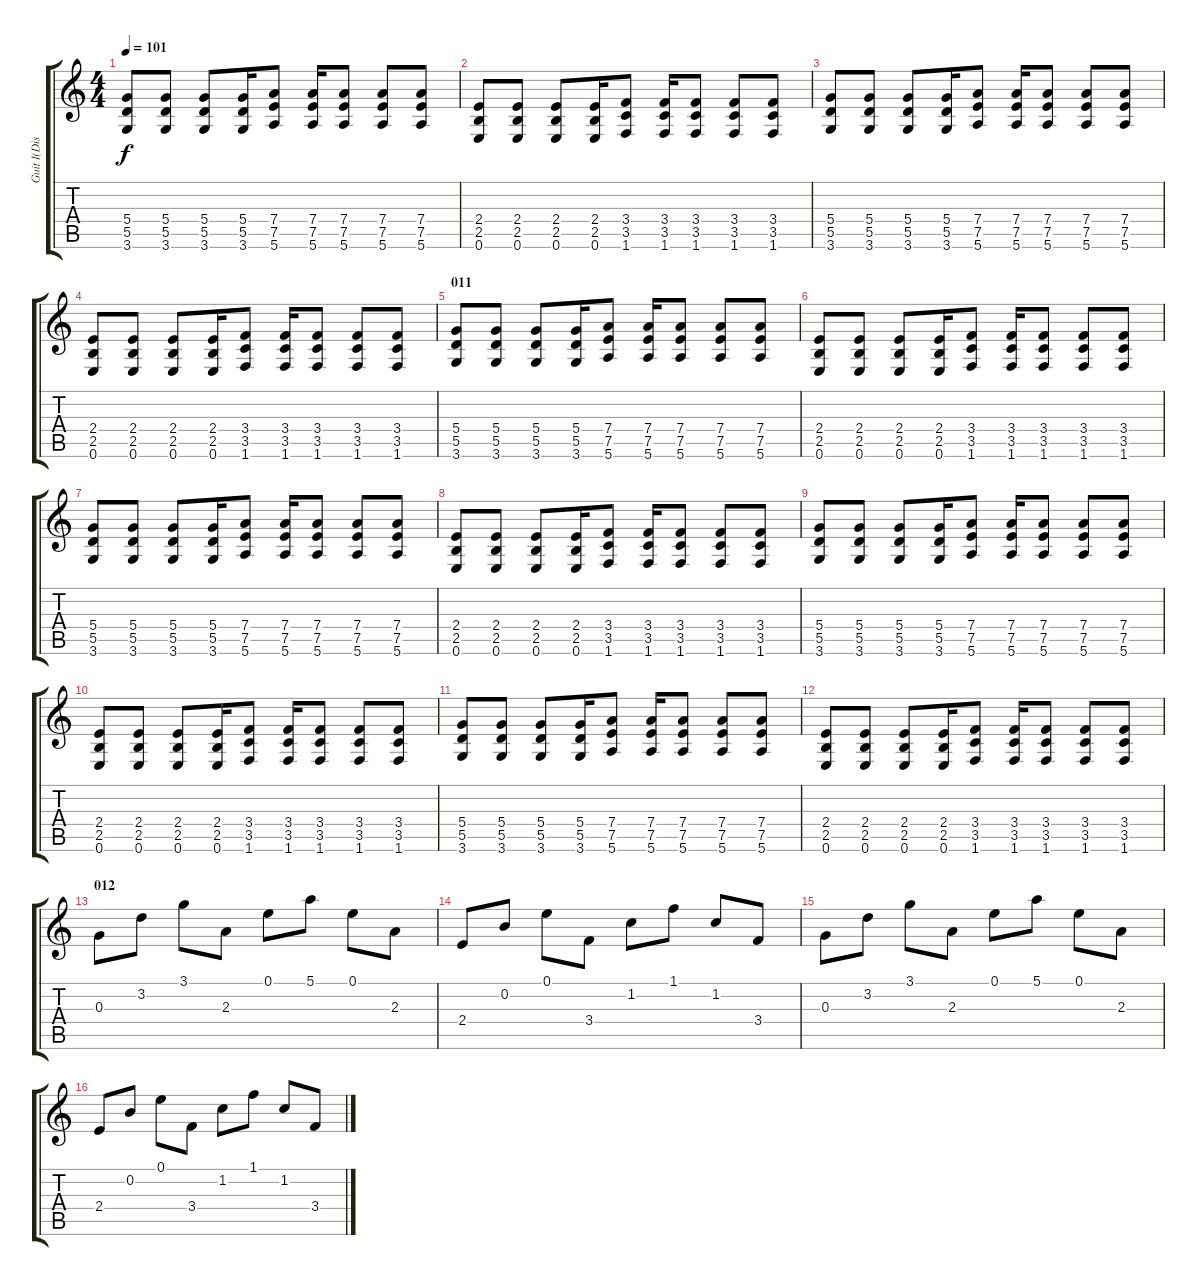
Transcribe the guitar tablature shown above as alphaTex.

\track ("Guit I(Dist)" "Guit I(Dis") {instrument distortionguitar}
\staff {score tabs}
\tuning (E4 B3 G3 D3 A2 E2) {hide}
\ts (4 4)
\tempo 101
\clef g2
\ks c
(5.4 5.5 3.6).8{dy f} (5.4 5.5 3.6).8 (5.4 5.5 3.6).8 (5.4 5.5 3.6).16 (7.4 7.5 5.6).8 (7.4 7.5 5.6).16 (7.4 7.5 5.6).8 (7.4 7.5 5.6).8 (7.4 7.5 5.6).8 |
(2.4 2.5 0.6).8 (2.4 2.5 0.6).8 (2.4 2.5 0.6).8 (2.4 2.5 0.6).16 (3.4 3.5 1.6).8 (3.4 3.5 1.6).16 (3.4 3.5 1.6).8 (3.4 3.5 1.6).8 (3.4 3.5 1.6).8 |
(5.4 5.5 3.6).8 (5.4 5.5 3.6).8 (5.4 5.5 3.6).8 (5.4 5.5 3.6).16 (7.4 7.5 5.6).8 (7.4 7.5 5.6).16 (7.4 7.5 5.6).8 (7.4 7.5 5.6).8 (7.4 7.5 5.6).8 |
(2.4 2.5 0.6).8 (2.4 2.5 0.6).8 (2.4 2.5 0.6).8 (2.4 2.5 0.6).16 (3.4 3.5 1.6).8 (3.4 3.5 1.6).16 (3.4 3.5 1.6).8 (3.4 3.5 1.6).8 (3.4 3.5 1.6).8 |
\section ("" "011")
(5.4 5.5 3.6).8 (5.4 5.5 3.6).8 (5.4 5.5 3.6).8 (5.4 5.5 3.6).16 (7.4 7.5 5.6).8 (7.4 7.5 5.6).16 (7.4 7.5 5.6).8 (7.4 7.5 5.6).8 (7.4 7.5 5.6).8 |
(2.4 2.5 0.6).8 (2.4 2.5 0.6).8 (2.4 2.5 0.6).8 (2.4 2.5 0.6).16 (3.4 3.5 1.6).8 (3.4 3.5 1.6).16 (3.4 3.5 1.6).8 (3.4 3.5 1.6).8 (3.4 3.5 1.6).8 |
(5.4 5.5 3.6).8 (5.4 5.5 3.6).8 (5.4 5.5 3.6).8 (5.4 5.5 3.6).16 (7.4 7.5 5.6).8 (7.4 7.5 5.6).16 (7.4 7.5 5.6).8 (7.4 7.5 5.6).8 (7.4 7.5 5.6).8 |
(2.4 2.5 0.6).8 (2.4 2.5 0.6).8 (2.4 2.5 0.6).8 (2.4 2.5 0.6).16 (3.4 3.5 1.6).8 (3.4 3.5 1.6).16 (3.4 3.5 1.6).8 (3.4 3.5 1.6).8 (3.4 3.5 1.6).8 |
(5.4 5.5 3.6).8 (5.4 5.5 3.6).8 (5.4 5.5 3.6).8 (5.4 5.5 3.6).16 (7.4 7.5 5.6).8 (7.4 7.5 5.6).16 (7.4 7.5 5.6).8 (7.4 7.5 5.6).8 (7.4 7.5 5.6).8 |
(2.4 2.5 0.6).8 (2.4 2.5 0.6).8 (2.4 2.5 0.6).8 (2.4 2.5 0.6).16 (3.4 3.5 1.6).8 (3.4 3.5 1.6).16 (3.4 3.5 1.6).8 (3.4 3.5 1.6).8 (3.4 3.5 1.6).8 |
(5.4 5.5 3.6).8 (5.4 5.5 3.6).8 (5.4 5.5 3.6).8 (5.4 5.5 3.6).16 (7.4 7.5 5.6).8 (7.4 7.5 5.6).16 (7.4 7.5 5.6).8 (7.4 7.5 5.6).8 (7.4 7.5 5.6).8 |
(2.4 2.5 0.6).8 (2.4 2.5 0.6).8 (2.4 2.5 0.6).8 (2.4 2.5 0.6).16 (3.4 3.5 1.6).8 (3.4 3.5 1.6).16 (3.4 3.5 1.6).8 (3.4 3.5 1.6).8 (3.4 3.5 1.6).8 |
\section ("" "012")
0.3.8 3.2.8 3.1.8 2.3.8 0.1.8 5.1.8 0.1.8 2.3.8 |
2.4.8 0.2.8 0.1.8 3.4.8 1.2.8 1.1.8 1.2.8 3.4.8 |
0.3.8 3.2.8 3.1.8 2.3.8 0.1.8 5.1.8 0.1.8 2.3.8 |
2.4.8 0.2.8 0.1.8 3.4.8 1.2.8 1.1.8 1.2.8 3.4.8
